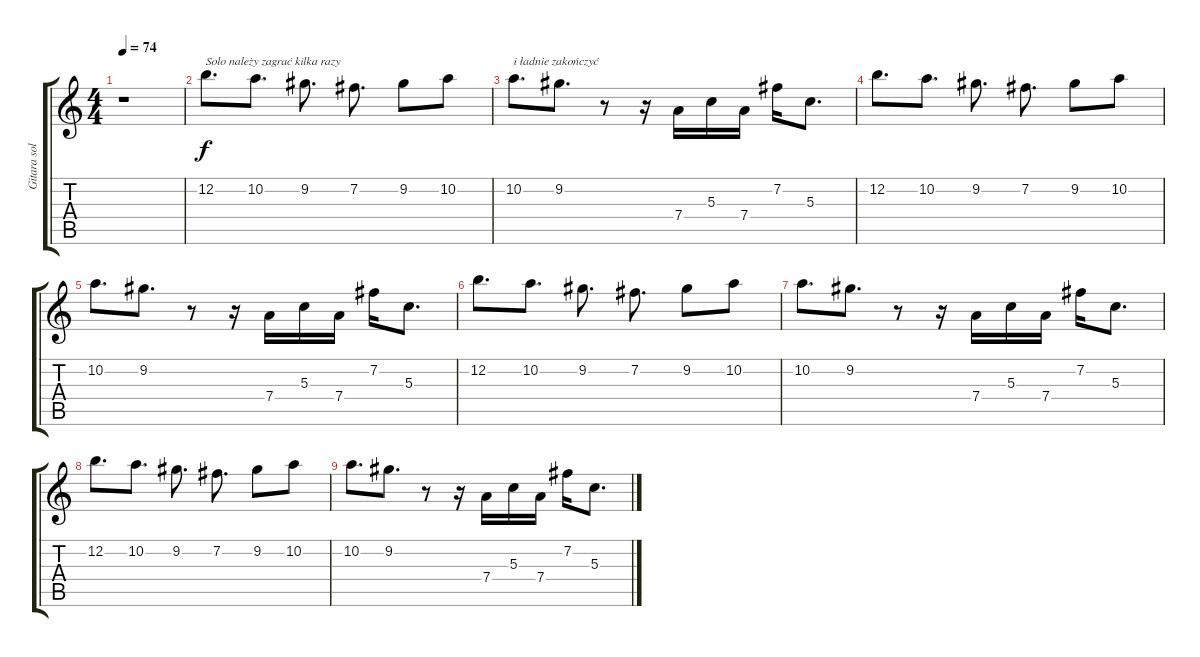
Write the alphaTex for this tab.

\track ("Gitara solowa" "Gitara sol") {instrument distortionguitar}
\staff {score tabs}
\tuning (E4 B3 G3 D3 A2 E2) {hide}
\ts (4 4)
\tempo 74
\clef g2
\ks c
r.1{dy f} |
12.2.8{d txt "Solo należy zagrać kilka razy"} 10.2.8{d} 9.2.8{d} 7.2.8{d} 9.2.8 10.2.8 |
10.2.8{d txt "i ładnie zakończyć"} 9.2.8{d} r.8 r.16 7.4.16 5.3.16 7.4.16 7.2.16 5.3.8{d} |
12.2.8{d} 10.2.8{d} 9.2.8{d} 7.2.8{d} 9.2.8 10.2.8 |
10.2.8{d} 9.2.8{d} r.8 r.16 7.4.16 5.3.16 7.4.16 7.2.16 5.3.8{d} |
12.2.8{d} 10.2.8{d} 9.2.8{d} 7.2.8{d} 9.2.8 10.2.8 |
10.2.8{d} 9.2.8{d} r.8 r.16 7.4.16 5.3.16 7.4.16 7.2.16 5.3.8{d} |
12.2.8{d} 10.2.8{d} 9.2.8{d} 7.2.8{d} 9.2.8 10.2.8 |
10.2.8{d} 9.2.8{d} r.8 r.16 7.4.16 5.3.16 7.4.16 7.2.16 5.3.8{d}
